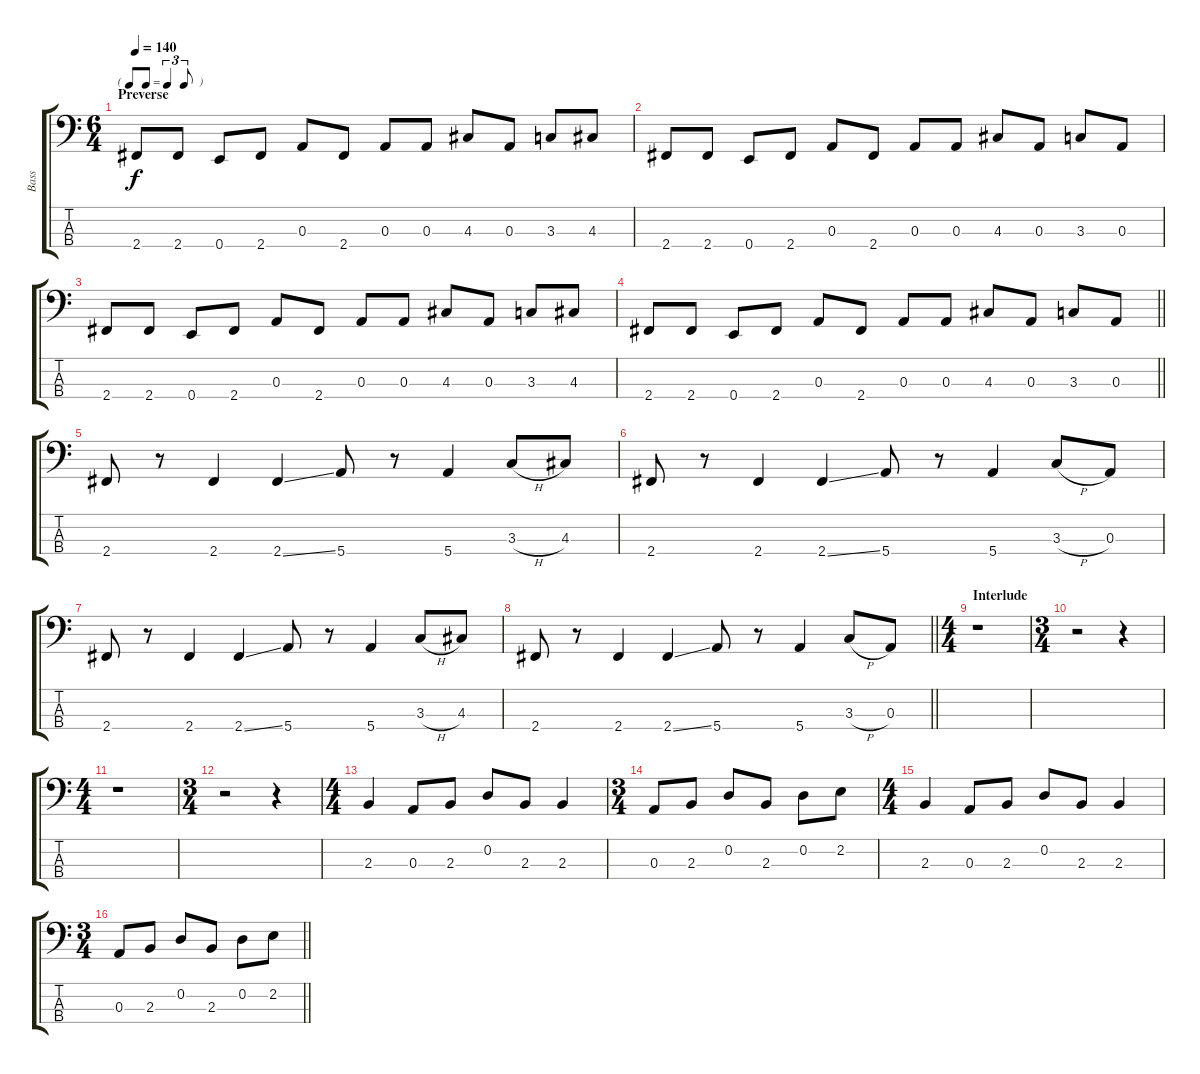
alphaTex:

\track ("Bass" "Bass") {instrument electricbassfinger}
\staff {score tabs}
\tuning (G2 D2 A1 E1) {hide}
\ts (6 4)
\tf triplet8th
\section ("" "Preverse")
\tempo 140
\clef f4
\ks c
2.4.8{dy f} 2.4.8 0.4.8 2.4.8 0.3.8 2.4.8 0.3.8 0.3.8 4.3.8 0.3.8 3.3.8 4.3.8 |
2.4.8 2.4.8 0.4.8 2.4.8 0.3.8 2.4.8 0.3.8 0.3.8 4.3.8 0.3.8 3.3.8 0.3.8 |
2.4.8 2.4.8 0.4.8 2.4.8 0.3.8 2.4.8 0.3.8 0.3.8 4.3.8 0.3.8 3.3.8 4.3.8 |
\barLineRight lightlight
2.4.8 2.4.8 0.4.8 2.4.8 0.3.8 2.4.8 0.3.8 0.3.8 4.3.8 0.3.8 3.3.8 0.3.8 |
2.4.8 r.8 2.4.4 2.4{ss}.4 5.4.8 r.8 5.4.4 3.3{h}.8 4.3.8 |
2.4.8 r.8 2.4.4 2.4{ss}.4 5.4.8 r.8 5.4.4 3.3{h}.8 0.3.8 |
2.4.8 r.8 2.4.4 2.4{ss}.4 5.4.8 r.8 5.4.4 3.3{h}.8 4.3.8 |
\barLineRight lightlight
2.4.8 r.8 2.4.4 2.4{ss}.4 5.4.8 r.8 5.4.4 3.3{h}.8 0.3.8 |
\ts (4 4)
\section ("" "Interlude")
r.1 |
\ts (3 4)
r.2 r.4 |
\ts (4 4)
r.1 |
\ts (3 4)
r.2 r.4 |
\ts (4 4)
2.3.4 0.3.8 2.3.8 0.2.8 2.3.8 2.3.4 |
\ts (3 4)
0.3.8 2.3.8 0.2.8 2.3.8 0.2.8 2.2.8 |
\ts (4 4)
2.3.4 0.3.8 2.3.8 0.2.8 2.3.8 2.3.4 |
\ts (3 4)
\barLineRight lightlight
0.3.8 2.3.8 0.2.8 2.3.8 0.2.8 2.2.8
